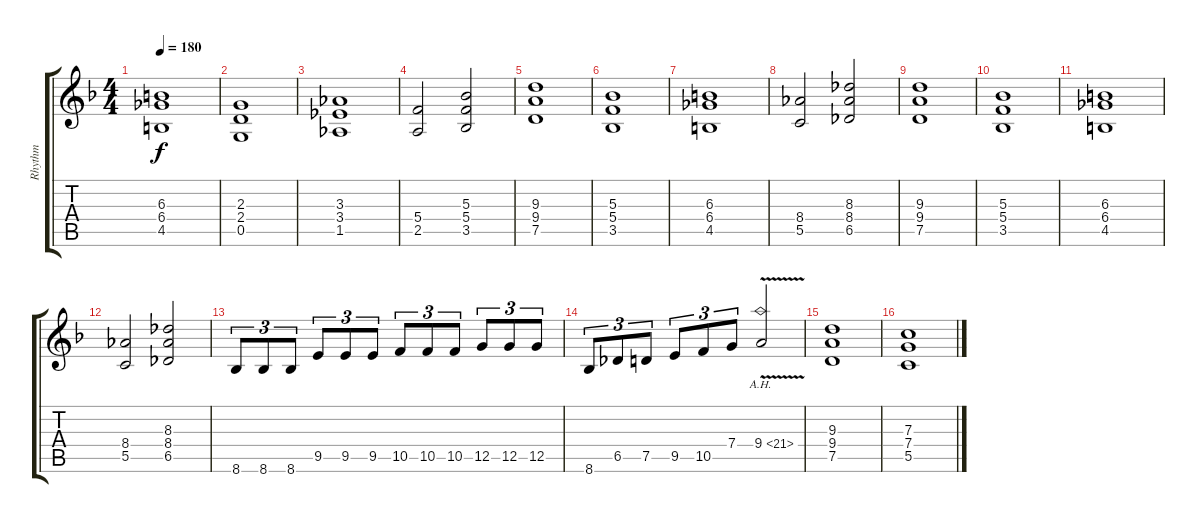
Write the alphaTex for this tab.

\track ("Rhythm" "Rhythm") {instrument distortionguitar}
\staff {score tabs}
\tuning (D4 A3 F3 C3 G2 D2) {hide}
\ts (4 4)
\tempo 180
\clef g2
\ks dminor
(6.3 6.4 4.5).1{dy f} |
(2.3 2.4 0.5).1 |
(3.3 3.4 1.5).1 |
(5.4 2.5).2 (5.3 5.4 3.5).2 |
(9.3 9.4 7.5).1 |
(5.3 5.4 3.5).1 |
(6.3 6.4 4.5).1 |
(8.4 5.5).2 (8.3 8.4 6.5).2 |
(9.3 9.4 7.5).1 |
(5.3 5.4 3.5).1 |
(6.3 6.4 4.5).1 |
(8.4 5.5).2 (8.3 8.4 6.5).2 |
8.6.8{tu (3 2)} 8.6.8{tu (3 2)} 8.6.8{tu (3 2)} 9.5.8{tu (3 2)} 9.5.8{tu (3 2)} 9.5.8{tu (3 2)} 10.5.8{tu (3 2)} 10.5.8{tu (3 2)} 10.5.8{tu (3 2)} 12.5.8{tu (3 2)} 12.5.8{tu (3 2)} 12.5.8{tu (3 2)} |
8.6.8{tu (3 2)} 6.5.8{tu (3 2)} 7.5.8{tu (3 2)} 9.5.8{tu (3 2)} 10.5.8{tu (3 2)} 7.4.8{tu (3 2)} 9.4{ah 12 v}.2 |
(9.3 9.4 7.5).1 |
(7.3 7.4 5.5).1
